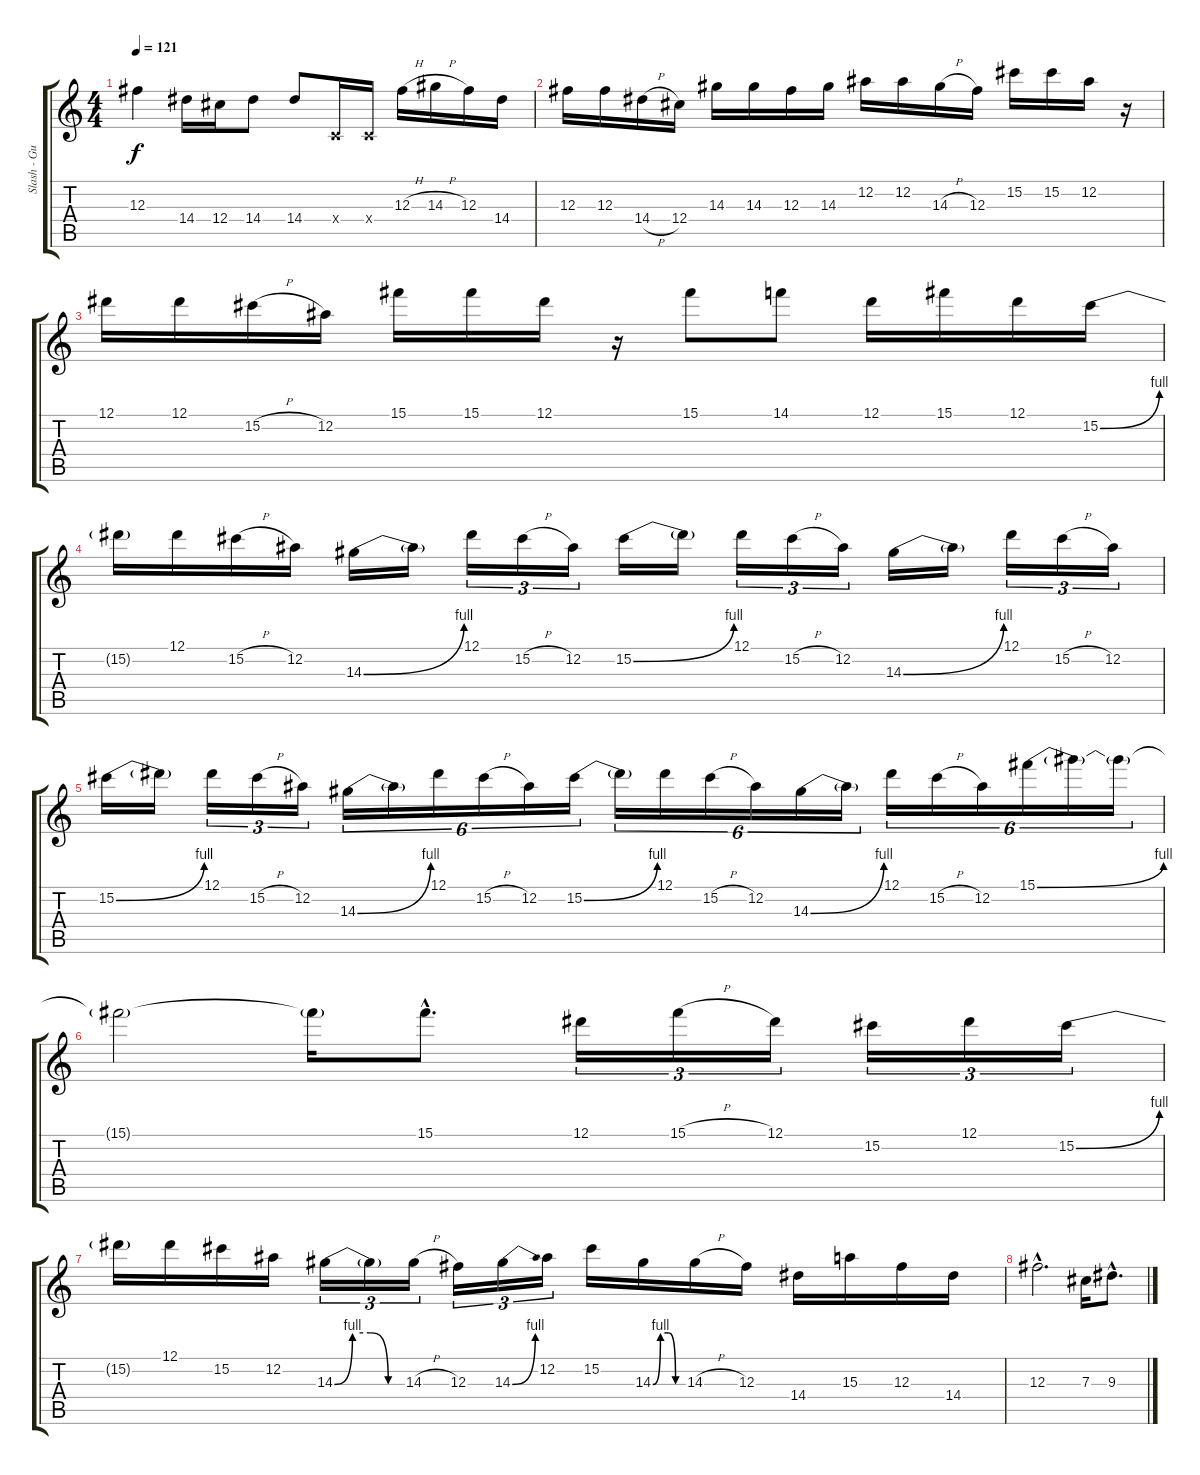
\track ("Slash - Guitarra Solo" "Slash - Gu") {instrument overdrivenguitar}
\staff {score tabs}
\tuning (Eb4 Bb3 Gb3 Db3 Ab2 Eb2) {hide}
\ts (4 4)
\tempo 121
\clef g2
\ks c
12.3.4{dy f} 14.4.16 12.4.16 14.4.8 14.4.8 -1.4{x}.16 -1.4{x}.16 12.3{h}.16 14.3{h}.16 12.3.16 14.4.16 |
12.3.16 12.3.16 14.4{h}.16 12.4.16 14.3.16 14.3.16 12.3.16 14.3.16 12.2.16 12.2.16 14.3{h}.16 12.3.16 15.2.16 15.2.16 12.2.16 r.16 |
12.1.16 12.1.16 15.2{h}.16 12.2.16 15.1.16 15.1.16 12.1.16 r.16 15.1.8 14.1.8 12.1.16 15.1.16 12.1.16 15.2{be (bend 0 0 60 4)}.16 |
15.2{t}.16 12.1.16 15.2{h}.16 12.2.16 14.3{be (bend 0 0 60 4)}.16 14.3{t}.16 12.1.16{tu (3 2)} 15.2{h}.16{tu (3 2)} 12.2.16{tu (3 2)} 15.2{be (bend 0 0 60 4)}.16 15.2{t}.16 12.1.16{tu (3 2)} 15.2{h}.16{tu (3 2)} 12.2.16{tu (3 2)} 14.3{be (bend 0 0 60 4)}.16 14.3{t}.16 12.1.16{tu (3 2)} 15.2{h}.16{tu (3 2)} 12.2.16{tu (3 2)} |
15.2{be (bend 0 0 60 4)}.16 15.2{t}.16 12.1.16{tu (3 2)} 15.2{h}.16{tu (3 2)} 12.2.16{tu (3 2)} 14.3{be (bend 0 0 60 4)}.16{tu (6 4)} 14.3{t}.16{tu (6 4)} 12.1.16{tu (6 4)} 15.2{h}.16{tu (6 4)} 12.2.16{tu (6 4)} 15.2{be (bend 0 0 60 4)}.16{tu (6 4)} 15.2{t}.16{tu (6 4)} 12.1.16{tu (6 4)} 15.2{h}.16{tu (6 4)} 12.2.16{tu (6 4)} 14.3{be (bend 0 0 60 4)}.16{tu (6 4)} 14.3{t}.16{tu (6 4)} 12.1.16{tu (6 4)} 15.2{h}.16{tu (6 4)} 12.2.16{tu (6 4)} 15.1{be (bend 0 0 60 4)}.16{tu (6 4)} 15.1{t}.16{tu (6 4)} 15.1{t}.16{tu (6 4)} |
15.1{t}.2 15.1{t}.16 15.1{hac}.8{d} 12.1.16{tu (3 2)} 15.1{h}.16{tu (3 2)} 12.1.16{tu (3 2)} 15.2.16{tu (3 2)} 12.1.16{tu (3 2)} 15.2{be (bend 0 0 60 4)}.16{tu (3 2)} |
15.2{t}.16 12.1.16 15.2.16 12.2.16 14.3{be (custom 0 0 15 4 30 4 45 0 60 0)}.16{tu (3 2)} 14.3{t}.16{tu (3 2)} 14.3{h}.16{tu (3 2)} 12.3.16{tu (3 2)} 14.3{be (bend 0 0 60 4)}.16{tu (3 2)} 12.2.16{tu (3 2)} 15.2.16 14.3{be (custom 0 0 15 4 30 4 45 0 60 0)}.16 14.3{h}.16 12.3.16 14.4.16 15.3.16 12.3.16 14.4.16 |
12.3{hac}.2{d} 7.3.16 9.3{hac}.8{d}
